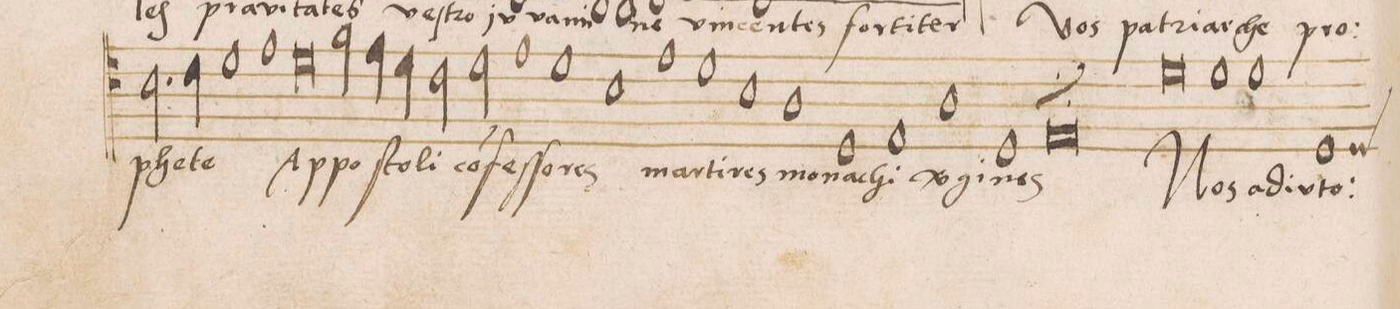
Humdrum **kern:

**kern	**text
*I"ALTVS	*
*clefC4	*
*k[]	*
*met(C|)	*
*M2/1	*
2.B\	-phe-
4c\	.
1d	-te
=51-	=51-
1e	Ap-
0d	-po-
=52-	=52-
2f\	-ſto-
4e\	.
4d\	.
=53-	=53-
2c\	-li
2d\	co(n)-
1e	-feſ-
=54-	=54-
1d	-ſo-
1B	-res
=55-	=55-
1e	mar-
1d	-ti-
=56-	=56-
1B	-res
1A	mo-
=57-	=57-
1D	-na-
1E	-chi
=58-	=58-
1A	vir-
1D	-gi-
=59-	=59-
0El;	-nes
=60||	=60||
0d	Nos
=61-	=61-
1d	ad-
1d	-iv-
=62-	=62-
*custos:D	*
1D	-to-
*-	*-
